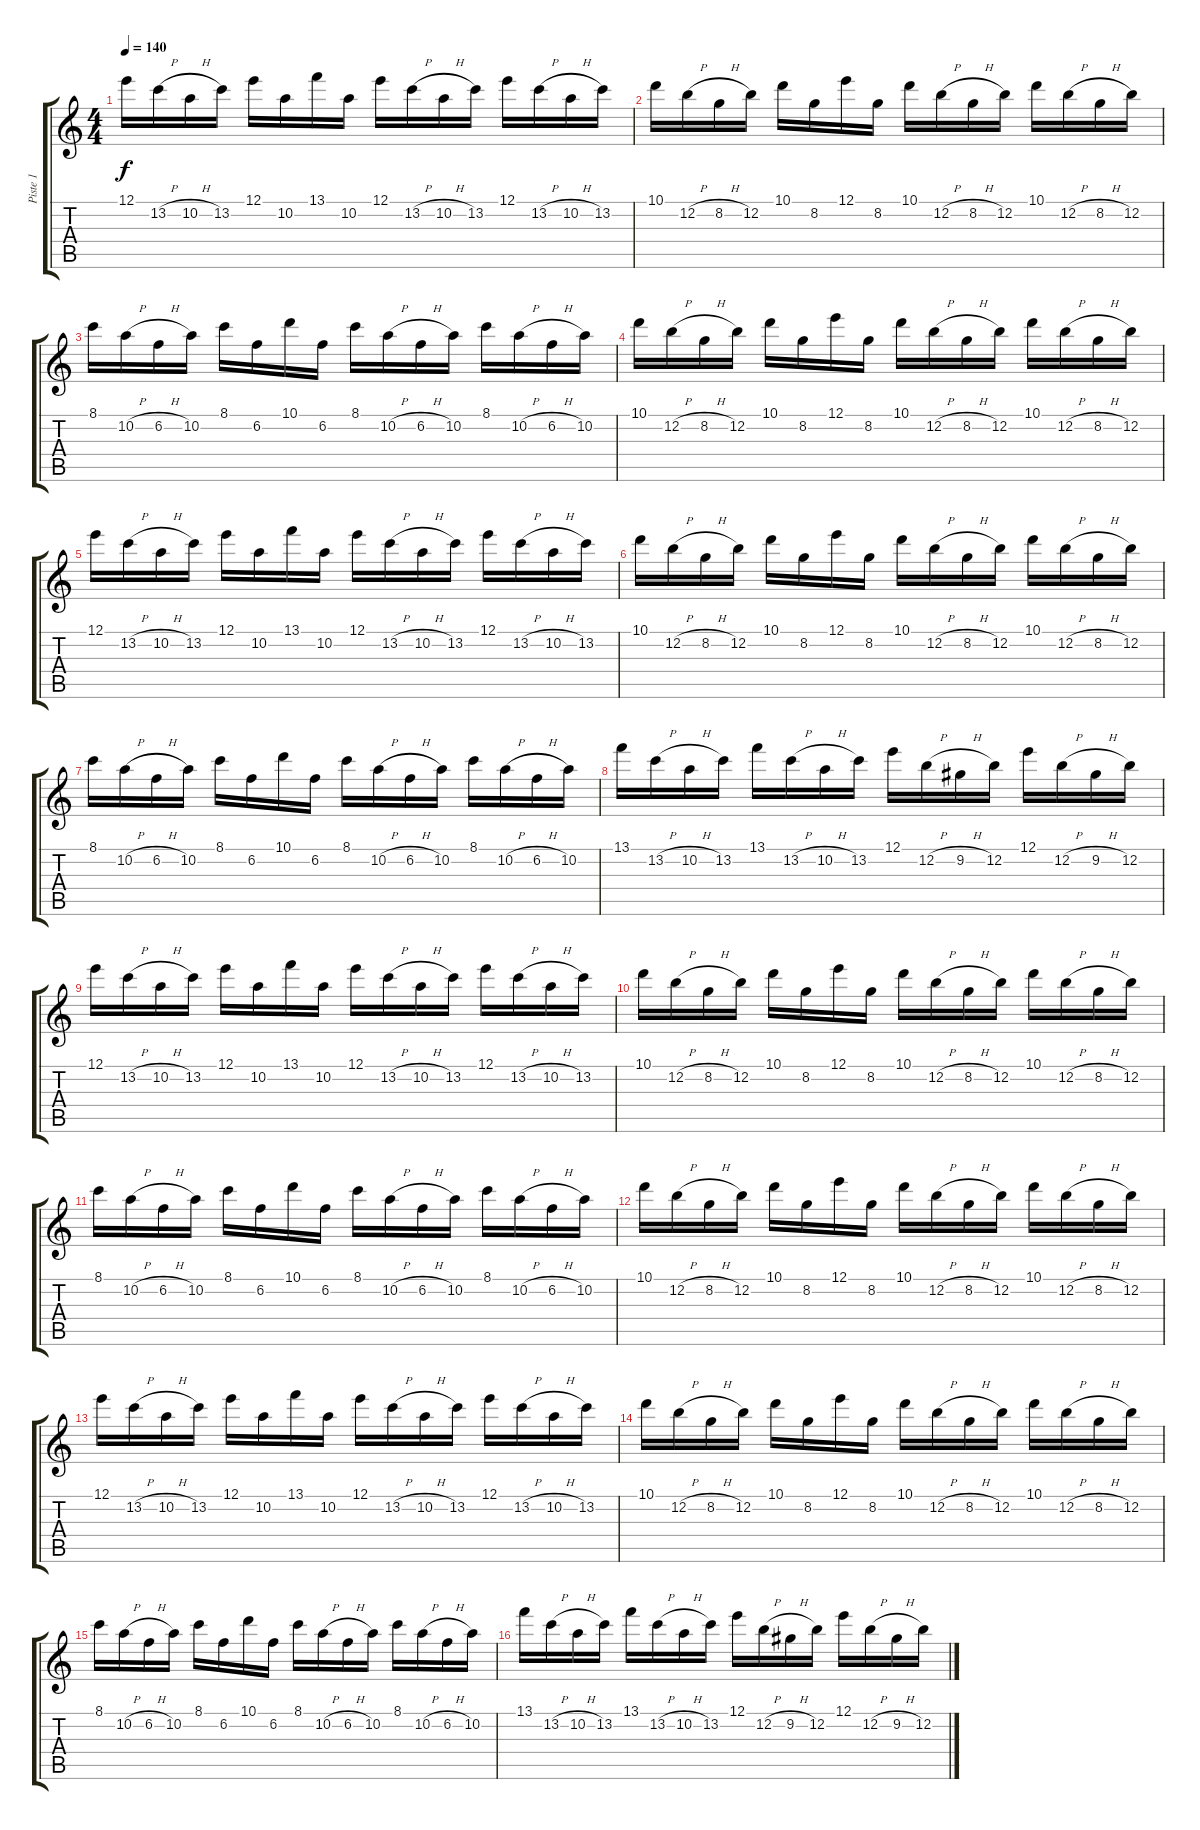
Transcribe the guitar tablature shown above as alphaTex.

\track ("Piste 1" "Piste 1") {instrument distortionguitar}
\staff {score tabs}
\tuning (E4 B3 G3 D3 A2 E2) {hide}
\ts (4 4)
\tempo 140
\clef g2
\ks c
12.1.16{dy f instrument distortionguitar} 13.2{h}.16 10.2{h}.16 13.2.16 12.1.16 10.2.16 13.1.16 10.2.16 12.1.16 13.2{h}.16 10.2{h}.16 13.2.16 12.1.16 13.2{h}.16 10.2{h}.16 13.2.16 |
10.1.16 12.2{h}.16 8.2{h}.16 12.2.16 10.1.16 8.2.16 12.1.16 8.2.16 10.1.16 12.2{h}.16 8.2{h}.16 12.2.16 10.1.16 12.2{h}.16 8.2{h}.16 12.2.16 |
8.1.16 10.2{h}.16 6.2{h}.16 10.2.16 8.1.16 6.2.16 10.1.16 6.2.16 8.1.16 10.2{h}.16 6.2{h}.16 10.2.16 8.1.16 10.2{h}.16 6.2{h}.16 10.2.16 |
10.1.16 12.2{h}.16 8.2{h}.16 12.2.16 10.1.16 8.2.16 12.1.16 8.2.16 10.1.16 12.2{h}.16 8.2{h}.16 12.2.16 10.1.16 12.2{h}.16 8.2{h}.16 12.2.16 |
12.1.16 13.2{h}.16 10.2{h}.16 13.2.16 12.1.16 10.2.16 13.1.16 10.2.16 12.1.16 13.2{h}.16 10.2{h}.16 13.2.16 12.1.16 13.2{h}.16 10.2{h}.16 13.2.16 |
10.1.16 12.2{h}.16 8.2{h}.16 12.2.16 10.1.16 8.2.16 12.1.16 8.2.16 10.1.16 12.2{h}.16 8.2{h}.16 12.2.16 10.1.16 12.2{h}.16 8.2{h}.16 12.2.16 |
8.1.16 10.2{h}.16 6.2{h}.16 10.2.16 8.1.16 6.2.16 10.1.16 6.2.16 8.1.16 10.2{h}.16 6.2{h}.16 10.2.16 8.1.16 10.2{h}.16 6.2{h}.16 10.2.16 |
13.1.16 13.2{h}.16 10.2{h}.16 13.2.16 13.1.16 13.2{h}.16 10.2{h}.16 13.2.16 12.1.16 12.2{h}.16 9.2{h}.16 12.2.16 12.1.16 12.2{h}.16 9.2{h}.16 12.2.16 |
12.1.16 13.2{h}.16 10.2{h}.16 13.2.16 12.1.16 10.2.16 13.1.16 10.2.16 12.1.16 13.2{h}.16 10.2{h}.16 13.2.16 12.1.16 13.2{h}.16 10.2{h}.16 13.2.16 |
10.1.16 12.2{h}.16 8.2{h}.16 12.2.16 10.1.16 8.2.16 12.1.16 8.2.16 10.1.16 12.2{h}.16 8.2{h}.16 12.2.16 10.1.16 12.2{h}.16 8.2{h}.16 12.2.16 |
8.1.16 10.2{h}.16 6.2{h}.16 10.2.16 8.1.16 6.2.16 10.1.16 6.2.16 8.1.16 10.2{h}.16 6.2{h}.16 10.2.16 8.1.16 10.2{h}.16 6.2{h}.16 10.2.16 |
10.1.16 12.2{h}.16 8.2{h}.16 12.2.16 10.1.16 8.2.16 12.1.16 8.2.16 10.1.16 12.2{h}.16 8.2{h}.16 12.2.16 10.1.16 12.2{h}.16 8.2{h}.16 12.2.16 |
12.1.16 13.2{h}.16 10.2{h}.16 13.2.16 12.1.16 10.2.16 13.1.16 10.2.16 12.1.16 13.2{h}.16 10.2{h}.16 13.2.16 12.1.16 13.2{h}.16 10.2{h}.16 13.2.16 |
10.1.16 12.2{h}.16 8.2{h}.16 12.2.16 10.1.16 8.2.16 12.1.16 8.2.16 10.1.16 12.2{h}.16 8.2{h}.16 12.2.16 10.1.16 12.2{h}.16 8.2{h}.16 12.2.16 |
8.1.16 10.2{h}.16 6.2{h}.16 10.2.16 8.1.16 6.2.16 10.1.16 6.2.16 8.1.16 10.2{h}.16 6.2{h}.16 10.2.16 8.1.16 10.2{h}.16 6.2{h}.16 10.2.16 |
13.1.16 13.2{h}.16 10.2{h}.16 13.2.16 13.1.16 13.2{h}.16 10.2{h}.16 13.2.16 12.1.16 12.2{h}.16 9.2{h}.16 12.2.16 12.1.16 12.2{h}.16 9.2{h}.16 12.2.16
